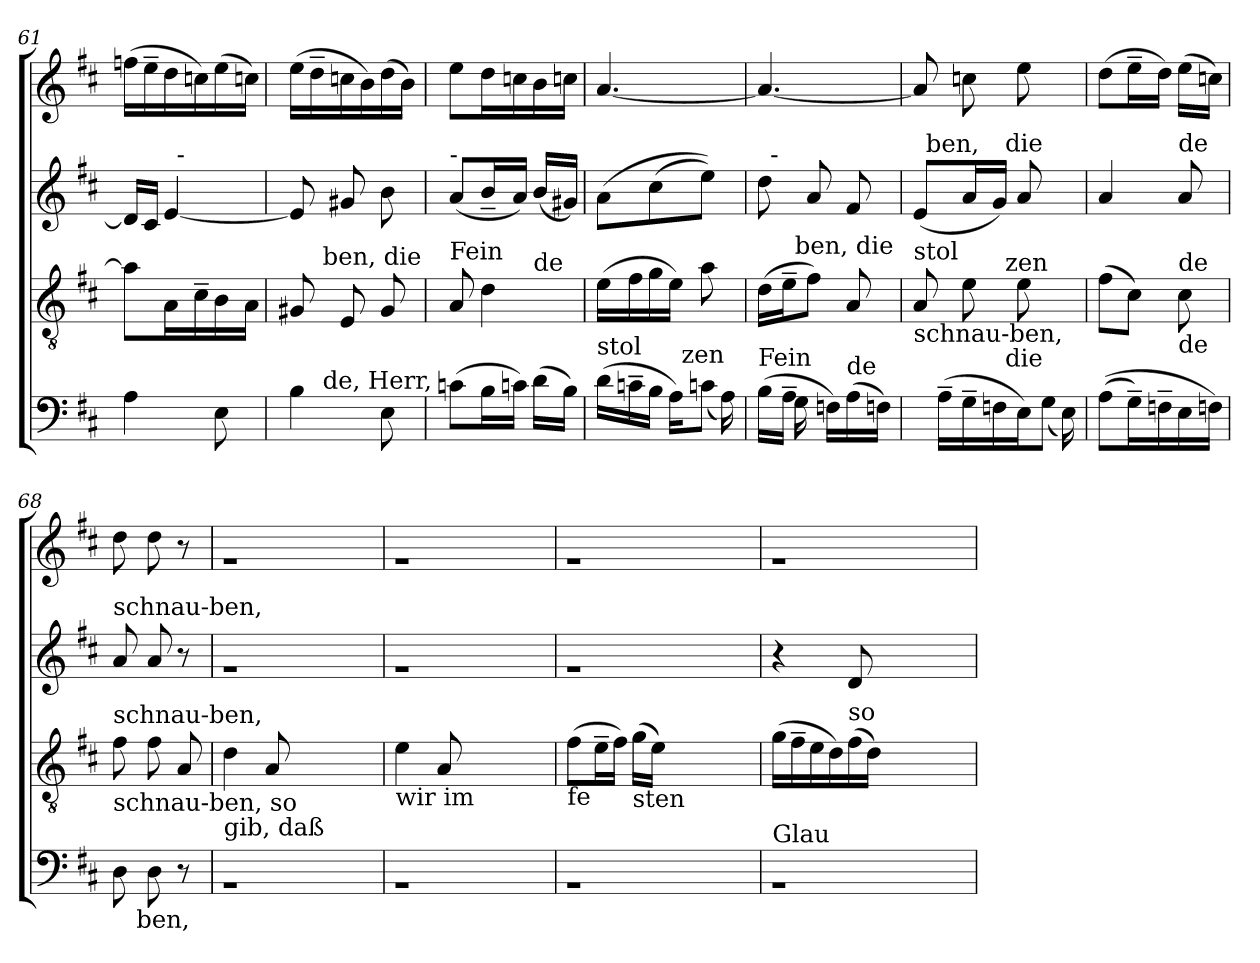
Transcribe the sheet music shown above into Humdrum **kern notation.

**kern	**kern	**kern	**kern
*part4	*part3	*part2	*part1
*staff4	*staff3	*staff2	*staff1
*clefF4	*clefGv2	*clefG2	*clefG2
*ITrd7c12	*	*	*ITrd7c12
*k[f#c#]	*k[f#c#]	*k[f#c#]	*k[f#c#]
*D:	*D:	*D:	*D:
=61	=61	=61	=61
*	*	*^	*
4AA\	8a\L]	16d/LL]	8ryy	(<16fn\LL
.	.	16c#/JJ	.	16e~>\
.	16A\L	[<4e/	32ryy	16d\
!	!	!	!LO:TX:a:t=-	!
.	.	.	8..ryy	.
.	16c#~>\	.	.	16cn\)
8EE\	16B\	.	.	(<16e\
.	16A\JJ	.	.	16cn\JJ)
*	*	*v	*v	*
=62	=62	=62	=62
*^	*^	*	*
4BB\	16.ryy	8G#X/	16.ryy	8e/]	(<16e\LL
.	.	.	.	.	16d~>\
!	!	!	!LO:TX:a:t=ben, die	!	!
!	!LO:TX:a:t=de, Herr,	!	!	!	!
.	4ryy	.	4ryy	.	.
.	.	8E/	.	8g#X/	16cn\
.	.	.	.	.	16B\)
8EE\	.	8G#/	.	8b\	(<16d\
.	.	.	.	.	16B\JJ)
.	32ryy	.	32ryy	.	.
=63	=63	=63	=63	=63	=63
!	!	!	!	!LO:TX:a:t=-	!
!	!	!LO:TX:a:t=Fein	!	!	!
!LO:TX:a:t=wenn die	!	!	!	!	!
*v	*v	*	*	*	*
(>8Cn\L	8A/	4ryy	(<8a/L	8e\L
16BB\L	4d\	.	16b~</L	16d\L
16Cn\JJ)	.	.	16a/JJ)	16cn\
!	!	!LO:TX:a:t=de	!	!
(<16D\LL	.	8ryy	(<16b/LL	16B\
16BB\JJ)	.	.	16g#X/JJ)	16cn\JJ
=64	=64	=64	=64	=64
*^	*	*	*	*
*	*^	*	*	*	*
!	!	!	!LO:TX:a:t=schnau	!	!	!
!LO:TX:a:t=stol	!	!	!	!	!	!
*	*	*	*v	*v	*	*
(<16D\LL	8.ryy	4ryy	(>16e\LL	(>8a\L	[<4.A/
16Cn~<\	.	.	16f#\	.	.
16BB\JJ	.	.	16g\	(>8cc#\	.
32ryy	16AA\KL)	.	16e\JJ)	.	.
!LO:TX:a:t=zen	!	!	!	!	!
8ryy	.	.	.	.	.
.	(<8Cn\J	16ryy	8a\	8ee\J))	.
.	.	16AA\)	.	.	.
32ryy	.	.	.	.	.
=65	=65	=65	=65	=65	=65
!LO:TX:a:t=Fein	!	!	!	!	!
*	*	*	*^	*^	*
(<16BB\LL	16ryy	8.ryy	(>16d\LL	16.ryy	8dd\	32ryy	4.A/_
!	!	!	!	!	!	!LO:TX:a:t=-	!
.	.	.	.	.	.	4ryy	.
16AA~<\JJ	16GG\	.	16e~>\J	.	.	.	.
!	!	!	!	!LO:TX:a:t=ben, die	!	!	!
.	.	.	.	4ryy	.	.	.
4ryy	8ryy	.	8f#\J)	.	8a/	.	.
.	.	16FFn\LL)	.	.	.	.	.
!	!LO:TX:a:t=de	!	!	!	!	!	!
.	8ryy	(<16AA\	8A/	.	8f#/	.	.
.	.	.	.	.	.	16.ryy	.
.	.	16FFn\JJ)	.	.	.	.	.
.	.	.	.	32ryy	.	.	.
!!LO:PB:g=z
=66	=66	=66	=66	=66	=66	=66	=66
!	!	!	!LO:TX:b:t=schnau-ben,	!	!	!	!
!	!	!	!LO:TX:a:t=stol	!	!	!	!
*	*	*	*	*^	*	*^	*
32ryy	16ryy	16ryy	8A/	16ryy	8..ryy	(>8e/L	32ryy	8..ryy	8A/]
!	!	!	!	!	!	!	!LO:TX:a:t=ben,	!	!
32ryy	.	.	.	.	.	.	4ryy	.	.
32ryy	(<16AA~<\LL	4ryy	.	4.ryy	.	.	.	.	.
32ryy	.	.	.	.	.	.	.	.	.
4ryy	16GG~<\	.	8e\	.	.	16a/L	.	.	8cn\
.	16FFn\	.	.	.	.	16g/JJ)	.	.	.
!	!	!	!	!	!	!	!	!LO:TX:a:t=die	!
!	!	!	!	!	!LO:TX:a:t=zen	!	!	!	!
!	!	!	!	!	!LO:TX:b:t=die	!	!	!	!
.	.	.	.	.	8..ryy	.	.	8..ryy	.
.	16EE\J)	.	8e\	.	.	8a/	.	.	8e\
.	.	.	.	.	.	.	8ryy	.	.
.	(<8GG\J	16ryy	.	.	.	.	.	.	.
16ryy	.	16EE\)	16ryy	.	.	16ryy	.	.	16ryy
.	.	.	.	.	.	.	32ryy	.	.
=67	=67	=67	=67	=67	=67	=67	=67	=67	=67
!	!	!	!	!	!	!LO:TX:a:t=Fein	!	!	!
!	!	!	!LO:TX:a:t=Fein	!	!	!	!	!	!
!	!	!	!LO:TX:b:t=Fein	!	!	!	!	!	!
*v	*v	*v	*	*	*	*v	*v	*v	*
*	*v	*v	*v	*	*
(>(<8AA\L	(<8f#\L	4a/	(>8d\L
16GG~>\L)	8c#\J)	.	16e~>\L
16FFn~>\	.	.	16d\JJ)
!	!	!LO:TX:a:t=de	!
!	!LO:TX:b:t=de	!	!
!	!LO:TX:a:t=de	!	!
16EE\	8c#\	8a/	(<16e\LL
16FFn\JJ)	.	.	16cn\JJ)
=68	=68	=68	=68
!	!	!LO:TX:a:t=schnau-ben,	!
!	!LO:TX:b:t=schnau-ben, so	!	!
!	!LO:TX:a:t=schnau-ben,	!	!
*^	*	*	*
8DD\	16.ryy	8f#\	8a/	8d\
!	!LO:TX:b:t=ben,	!	!	!
.	4ryy	.	.	.
8DD\	.	8f#\	8a/	8d\
8r	.	8A/	8r	8r
.	32ryy	.	.	.
=69	=69	=69	=69	=69
!	!	!LO:TX:b:t=gib, daß	!	!
!LO:N:vis=1	!	!	!LO:N:vis=1	!LO:N:vis=1
*v	*v	*	*	*
1rC	4d\	1ra	1ra
.	8A/	.	.
.	2ryy	.	.
.	8ryy	.	.
=70	=70	=70	=70
!	!LO:TX:b:t=wir im	!	!
!LO:N:vis=1	!	!LO:N:vis=1	!LO:N:vis=1
1rC	4e\	1ra	1ra
.	8A/	.	.
.	2ryy	.	.
.	8ryy	.	.
=71	=71	=71	=71
!	!LO:TX:b:t=fe	!	!
!LO:N:vis=1	!	!LO:N:vis=1	!LO:N:vis=1
1rC	(>8f#\L	1ra	1ra
.	16e~>\L	.	.
.	16f#\JJ)	.	.
!	!LO:TX:b:t=sten	!	!
.	(<16g\LL	.	.
.	16e\JJ)	.	.
.	2ryy	.	.
.	8ryy	.	.
!!LO:LB:g=z
=72	=72	=72	=72
!LO:TX:a:t=Glau	!	!	!
!LO:N:vis=1	!	!	!LO:N:vis=1
1rC	(<16g\LL	4r	1ra
.	16f#~>\	.	.
.	16e\	.	.
.	16d\)	.	.
!	!LO:TX:a:t=so	!	!
.	(<16f#\	8d/	.
.	16d\JJ)	.	.
.	2ryy	2ryy	.
.	8ryy	8ryy	.
=	=	=	=
*-	*-	*-	*-
